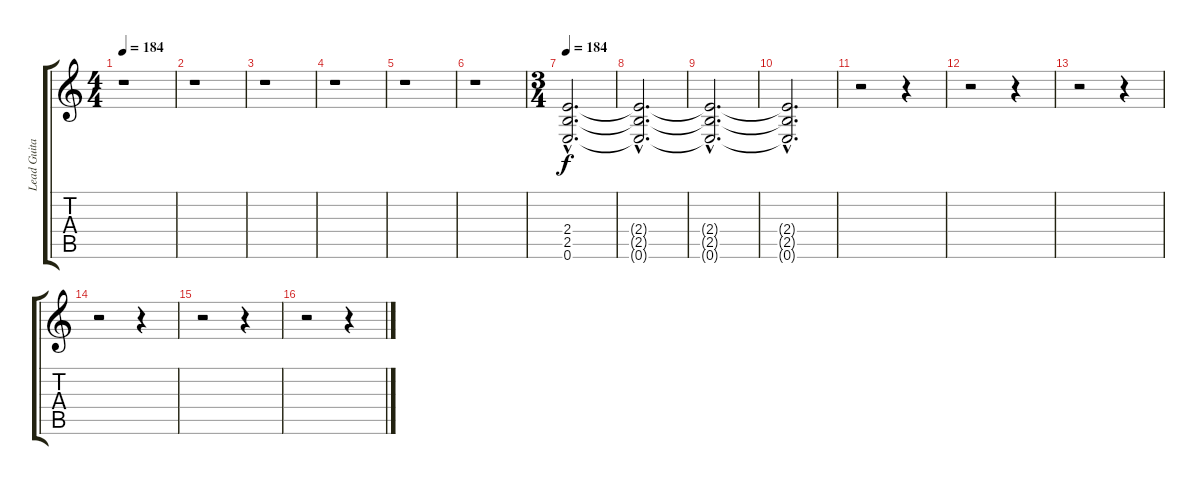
\track ("Lead Guitar I" "Lead Guita") {instrument distortionguitar}
\staff {score tabs}
\tuning (E4 B3 G3 D3 A2 E2) {hide}
\ts (4 4)
\tempo 184
\clef g2
\ks c
r.1{dy f} |
r.1 |
r.1 |
r.1 |
r.1 |
r.1 |
\ts (3 4)
\tempo 184
(2.4{hac} 2.5{hac} 0.6{hac}).2{d} |
(2.4{hac t} 2.5{hac t} 0.6{hac t}).2{d} |
(2.4{hac t} 2.5{hac t} 0.6{hac t}).2{d volume 0} |
(2.4{hac t} 2.5{hac t} 0.6{hac t}).2{d} |
r.2 r.4 |
r.2 r.4 |
r.2 r.4 |
r.2 r.4 |
r.2 r.4 |
r.2 r.4
